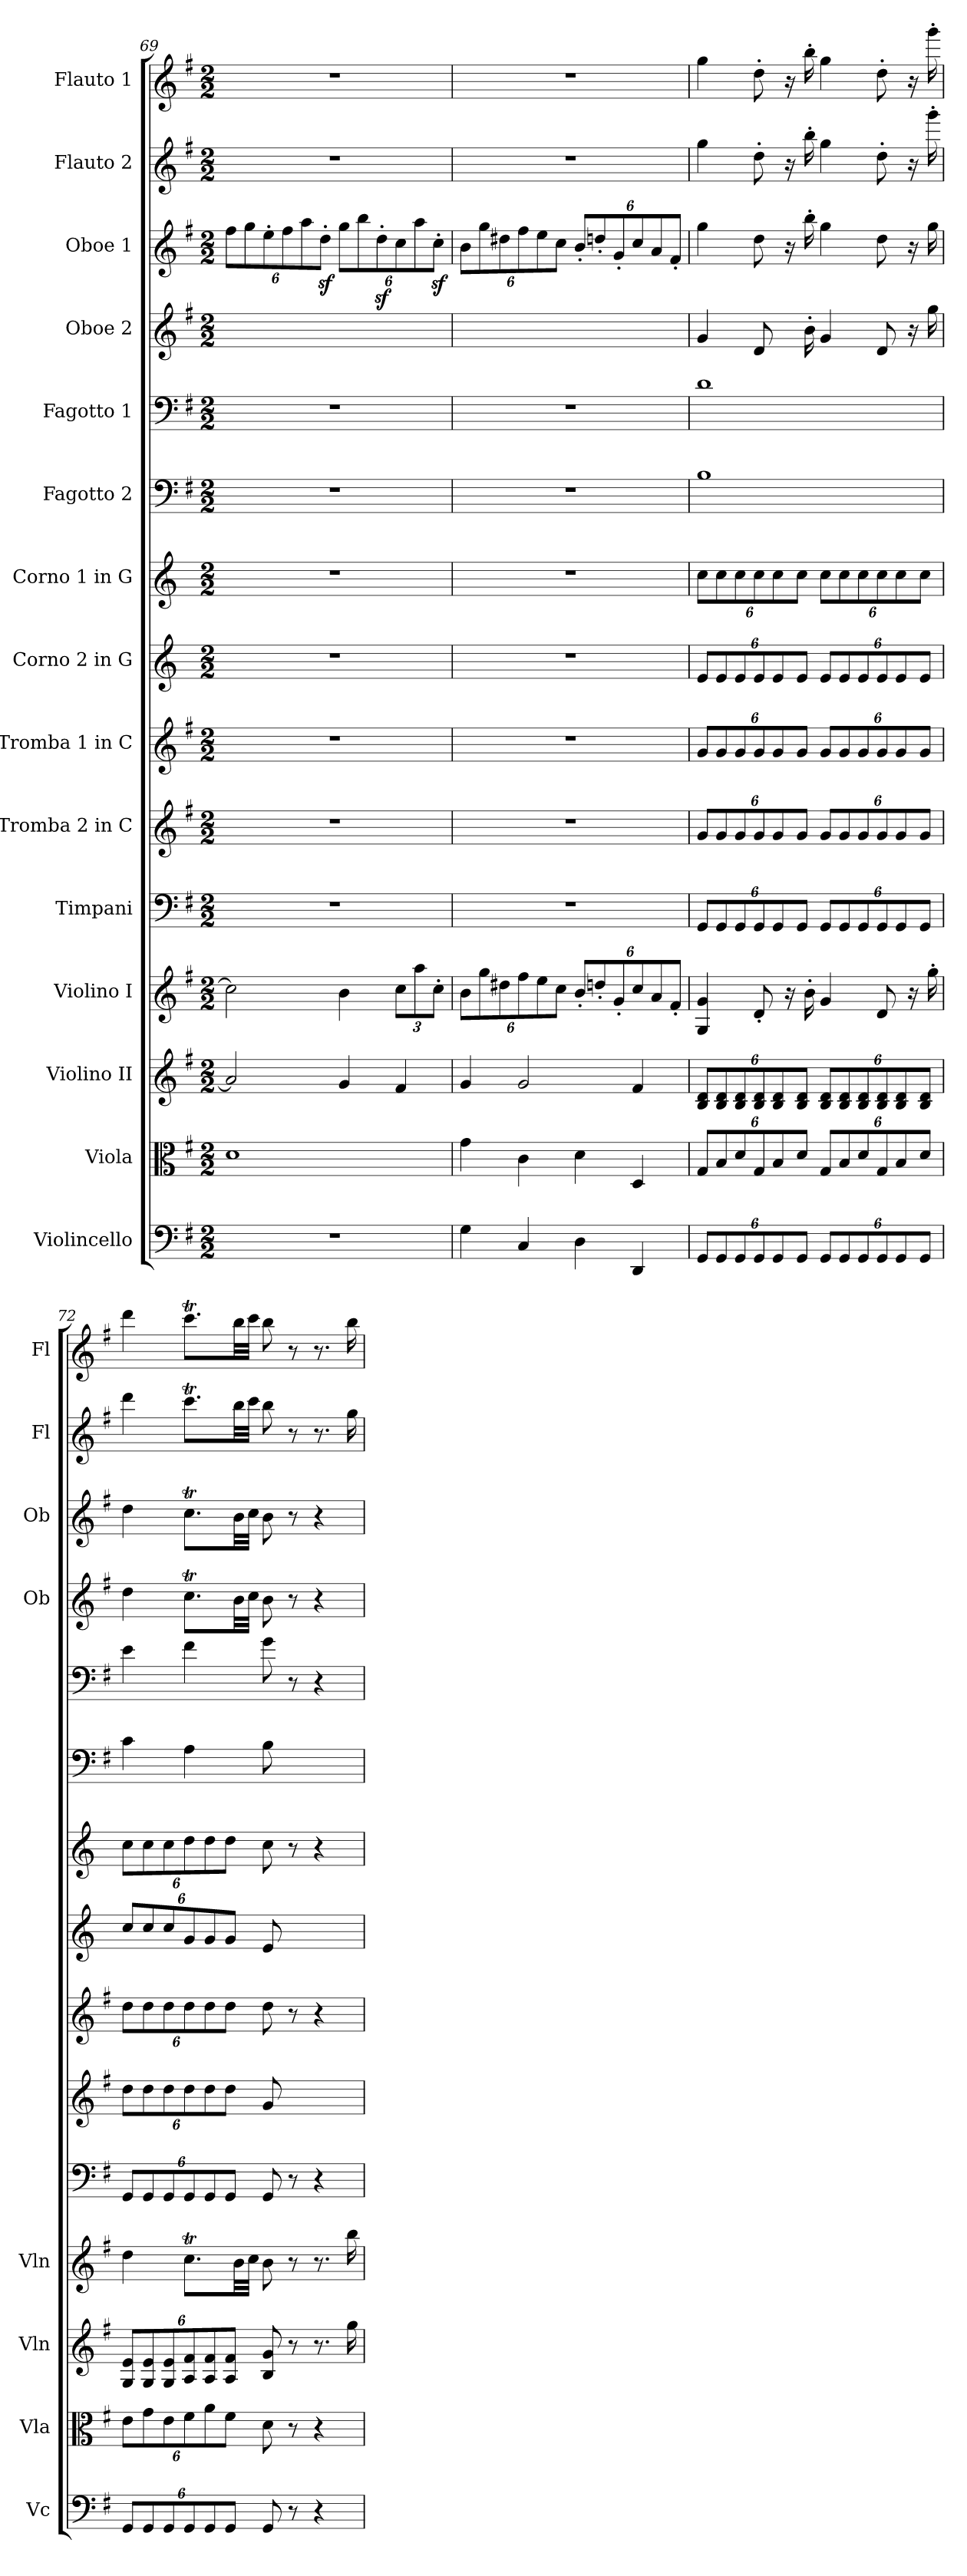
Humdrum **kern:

**kern	**kern	**kern	**kern	**kern	**kern	**kern	**kern	**kern	**kern	**kern	**kern	**kern	**kern	**kern
*part15	*part14	*part13	*part12	*part11	*part10	*part9	*part8	*part7	*part6	*part5	*part4	*part3	*part2	*part1
*staff15	*staff14	*staff13	*staff12	*staff11	*staff10	*staff9	*staff8	*staff7	*staff6	*staff5	*staff4	*staff3	*staff2	*staff1
*I"Violincello	*I"Viola	*I"Violino II	*I"Violino I	*I"Timpani	*I"Tromba 2 in C	*I"Tromba 1 in C	*I"Corno 2 in G	*I"Corno 1 in G	*I"Fagotto 2	*I"Fagotto 1	*I"Oboe 2	*I"Oboe 1	*I"Flauto 2	*I"Flauto 1
*I'Vc	*I'Vla	*I'Vln	*I'Vln	*	*	*	*	*	*	*	*I'Ob	*I'Ob	*I'Fl	*I'Fl
*clefF4	*clefC3	*clefG2	*clefG2	*clefF4	*clefG2	*clefG2	*clefG2	*clefG2	*clefF4	*clefF4	*clefG2	*clefG2	*clefG2	*clefG2
*	*	*	*	*	*ITrd1c2	*ITrd1c2	*ITrd-4c-7	*ITrd-4c-7	*	*	*	*	*	*
*k[f#]	*k[f#]	*k[f#]	*k[f#]	*k[f#]	*k[b-]	*k[b-]	*k[f#]	*k[f#]	*k[f#]	*k[f#]	*k[f#]	*k[f#]	*k[f#]	*k[f#]
*G:	*G:	*G:	*G:	*G:	*F:	*F:	*G:	*G:	*G:	*G:	*G:	*G:	*G:	*G:
*M2/2	*M2/2	*M2/2	*M2/2	*M2/2	*M2/2	*M2/2	*M2/2	*M2/2	*M2/2	*M2/2	*M2/2	*M2/2	*M2/2	*M2/2
=69	=69	=69	=69	=69	=69	=69	=69	=69	=69	=69	=69	=69	=69	=69
1r	1d	2a]	2cc]	1r	1r	1r	1r	1r	1r	1r	1ryy	12ff#\L	1r	1r
.	.	.	.	.	.	.	.	.	.	.	.	12gg\	.	.
.	.	.	.	.	.	.	.	.	.	.	.	12ee'\	.	.
.	.	.	.	.	.	.	.	.	.	.	.	12ff#\	.	.
.	.	.	.	.	.	.	.	.	.	.	.	12aa\	.	.
.	.	.	.	.	.	.	.	.	.	.	.	12ddz'\J	.	.
.	.	4g	4b	.	.	.	.	.	.	.	.	12gg\L	.	.
.	.	.	.	.	.	.	.	.	.	.	.	12bb\	.	.
.	.	.	.	.	.	.	.	.	.	.	.	12ddz'\	.	.
.	.	4f#	12cc\L	.	.	.	.	.	.	.	.	12cc\	.	.
.	.	.	12aa\	.	.	.	.	.	.	.	.	12aa\	.	.
.	.	.	12cc'\J	.	.	.	.	.	.	.	.	12ccz'\J	.	.
=70	=70	=70	=70	=70	=70	=70	=70	=70	=70	=70	=70	=70	=70	=70
4G	4g	4g	12b\L	1r	1r	1r	1r	1r	1r	1r	1ryy	12b\L	1r	1r
.	.	.	12gg\	.	.	.	.	.	.	.	.	12gg\	.	.
.	.	.	12dd#X\	.	.	.	.	.	.	.	.	12dd#X\	.	.
4C	4c	2g	12ff#\	.	.	.	.	.	.	.	.	12ff#\	.	.
.	.	.	12ee\	.	.	.	.	.	.	.	.	12ee\	.	.
.	.	.	12cc\J	.	.	.	.	.	.	.	.	12cc\J	.	.
4D	4d	.	12b'/L	.	.	.	.	.	.	.	.	12b'/L	.	.
.	.	.	12ddn'/	.	.	.	.	.	.	.	.	12ddn'/	.	.
.	.	.	12g'/	.	.	.	.	.	.	.	.	12g'/	.	.
4DD	4D	4f#	12cc/	.	.	.	.	.	.	.	.	12cc/	.	.
.	.	.	12a/	.	.	.	.	.	.	.	.	12a/	.	.
.	.	.	12f#'/J	.	.	.	.	.	.	.	.	12f#'/J	.	.
=71	=71	=71	=71	=71	=71	=71	=71	=71	=71	=71	=71	=71	=71	=71
12GG/L	12G/L	12B/ 12d/L	4G 4g	12GG/L	12f/L	12f/L	12b/L	12gg\L	1B	1d	4g	4gg	4gg	4gg
12GG/	12B/	12B/ 12d/	.	12GG/	12f/	12f/	12b/	12gg\	.	.	.	.	.	.
12GG/	12d/	12B/ 12d/	.	12GG/	12f/	12f/	12b/	12gg\	.	.	.	.	.	.
12GG/	12G/	12B/ 12d/	8d'	12GG/	12f/	12f/	12b/	12gg\	.	.	8d	8dd	8dd'	8dd'
12GG/	12B/	12B/ 12d/	.	12GG/	12f/	12f/	12b/	12gg\	.	.	.	.	.	.
.	.	.	16r	.	.	.	.	.	.	.	16ryy	16r	16r	16r
12GG/J	12d/J	12B/ 12d/J	.	12GG/J	12f/J	12f/J	12b/J	12gg\J	.	.	.	.	.	.
.	.	.	16b'	.	.	.	.	.	.	.	16b'	16bb'	16bb'	16bb'
12GG/L	12G/L	12B/ 12d/L	4g	12GG/L	12f/L	12f/L	12b/L	12gg\L	.	.	4g	4gg	4gg	4gg
12GG/	12B/	12B/ 12d/	.	12GG/	12f/	12f/	12b/	12gg\	.	.	.	.	.	.
12GG/	12d/	12B/ 12d/	.	12GG/	12f/	12f/	12b/	12gg\	.	.	.	.	.	.
12GG/	12G/	12B/ 12d/	8d	12GG/	12f/	12f/	12b/	12gg\	.	.	8d	8dd	8dd'	8dd'
12GG/	12B/	12B/ 12d/	.	12GG/	12f/	12f/	12b/	12gg\	.	.	.	.	.	.
.	.	.	16r	.	.	.	.	.	.	.	16r	16r	16r	16r
12GG/J	12d/J	12B/ 12d/J	.	12GG/J	12f/J	12f/J	12b/J	12gg\J	.	.	.	.	.	.
.	.	.	16gg'	.	.	.	.	.	.	.	16gg	16gg	16ggg'	16ggg'
=72	=72	=72	=72	=72	=72	=72	=72	=72	=72	=72	=72	=72	=72	=72
12GG/L	12e\L	12G/ 12e/L	4dd	12GG/L	12cc\L	12cc\L	12gg/L	12gg\L	4c	4e	4dd	4dd	4ddd	4ddd
12GG/	12g\	12G/ 12e/	.	12GG/	12cc\	12cc\	12gg/	12gg\	.	.	.	.	.	.
12GG/	12e\	12G/ 12e/	.	12GG/	12cc\	12cc\	12gg/	12gg\	.	.	.	.	.	.
12GG/	12f#\	12A/ 12f#/	8.ccT\L	12GG/	12cc\	12cc\	12dd/	12aa\	4A	4f#	8.ccT\L	8.ccT\L	8.cccT\L	8.cccT\L
12GG/	12a\	12A/ 12f#/	.	12GG/	12cc\	12cc\	12dd/	12aa\	.	.	.	.	.	.
12GG/J	12f#\J	12A/ 12f#/J	.	12GG/J	12cc\J	12cc\J	12dd/J	12aa\J	.	.	.	.	.	.
.	.	.	32b\LL	.	.	.	.	.	.	.	32b\LL	32b\LL	32bb\LL	32bb\LL
.	.	.	32cc\JJJ	.	.	.	.	.	.	.	32cc\JJJ	32cc\JJJ	32ccc\JJJ	32ccc\JJJ
8GG	8d	8B 8g	8b	8GG	8f	8cc	8b	8gg	8B	8g	8b	8b	8bb	8bb
8r	8r	8r	8r	8r	8ryy	8r	8ryy	8r	8ryy	8r	8r	8r	8r	8r
4r	4r	8.r	8.r	4r	4ryy	4r	4ryy	4r	4ryy	4r	4r	4r	8.r	8.r
.	.	16gg	16bb	.	.	.	.	.	.	.	.	.	16gg	16bb
=	=	=	=	=	=	=	=	=	=	=	=	=	=	=
*-	*-	*-	*-	*-	*-	*-	*-	*-	*-	*-	*-	*-	*-	*-
